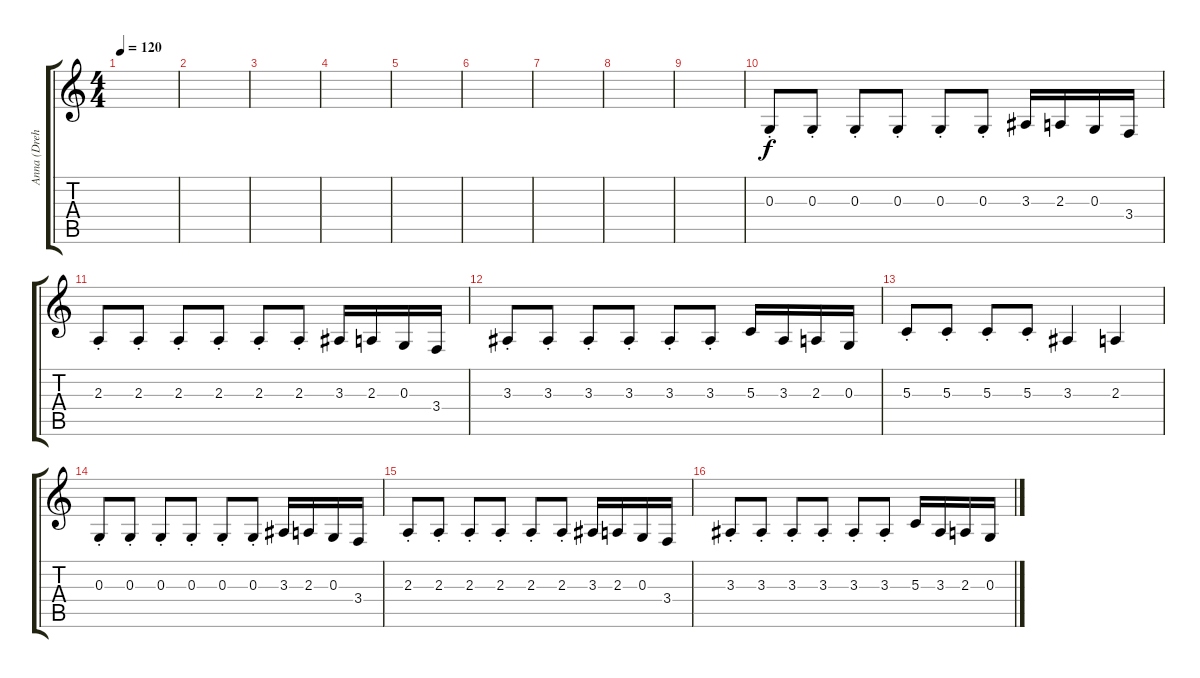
\track ("Anna (Drehleier)" "Anna (Dreh") {instrument accordion}
\staff {score tabs}
\tuning (E4 B3 G3 D3 A2 E2) {hide}
\ts (4 4)
\tempo 120
\clef g2
\ks c
|
|
|
|
|
|
|
|
|
0.3{st}.8 0.3{st}.8 0.3{st}.8 0.3{st}.8 0.3{st}.8 0.3{st}.8 3.3.16 2.3.16 0.3.16 3.4.16 |
2.3{st}.8 2.3{st}.8 2.3{st}.8 2.3{st}.8 2.3{st}.8 2.3{st}.8 3.3.16 2.3.16 0.3.16 3.4.16 |
3.3{st}.8 3.3{st}.8 3.3{st}.8 3.3{st}.8 3.3{st}.8 3.3{st}.8 5.3.16 3.3.16 2.3.16 0.3.16 |
5.3{st}.8 5.3{st}.8 5.3{st}.8 5.3{st}.8 3.3.4 2.3.4 |
0.3{st}.8 0.3{st}.8 0.3{st}.8 0.3{st}.8 0.3{st}.8 0.3{st}.8 3.3.16 2.3.16 0.3.16 3.4.16 |
2.3{st}.8 2.3{st}.8 2.3{st}.8 2.3{st}.8 2.3{st}.8 2.3{st}.8 3.3.16 2.3.16 0.3.16 3.4.16 |
3.3{st}.8 3.3{st}.8 3.3{st}.8 3.3{st}.8 3.3{st}.8 3.3{st}.8 5.3.16 3.3.16 2.3.16 0.3.16
